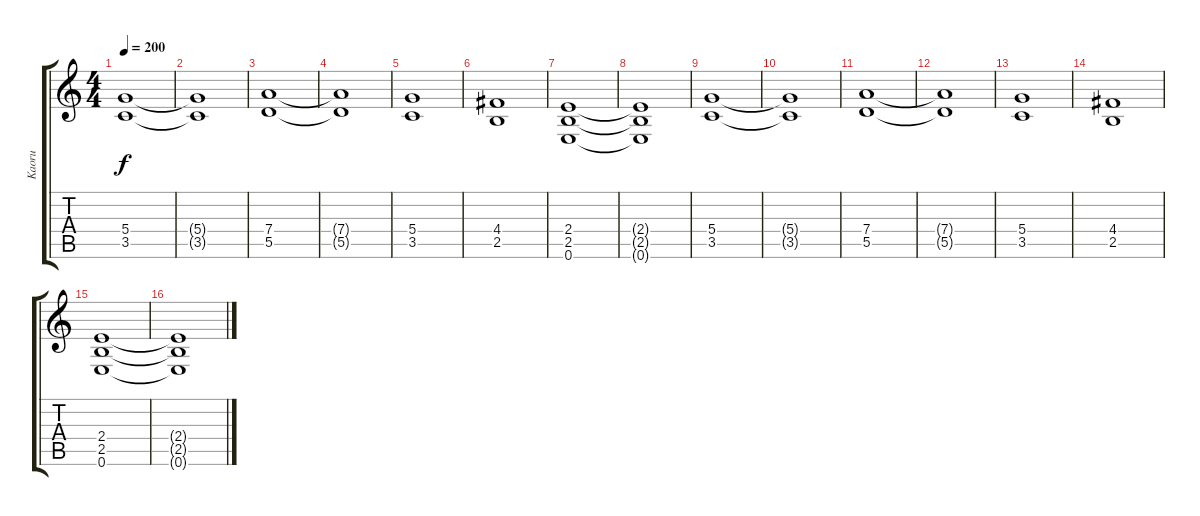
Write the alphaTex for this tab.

\track ("Kaoru" "Kaoru") {instrument distortionguitar}
\staff {score tabs}
\tuning (E4 B3 G3 D3 A2 E2) {hide}
\ts (4 4)
\tempo 200
\clef g2
\ks c
(5.4 3.5).1{dy f} |
(5.4{t} 3.5{t}).1 |
(7.4 5.5).1 |
(7.4{t} 5.5{t}).1 |
(5.4 3.5).1 |
(4.4 2.5).1 |
(2.4 2.5 0.6).1 |
(2.4{t} 2.5{t} 0.6{t}).1 |
(5.4 3.5).1 |
(5.4{t} 3.5{t}).1 |
(7.4 5.5).1 |
(7.4{t} 5.5{t}).1 |
(5.4 3.5).1 |
(4.4 2.5).1 |
(2.4 2.5 0.6).1 |
(2.4{t} 2.5{t} 0.6{t}).1
